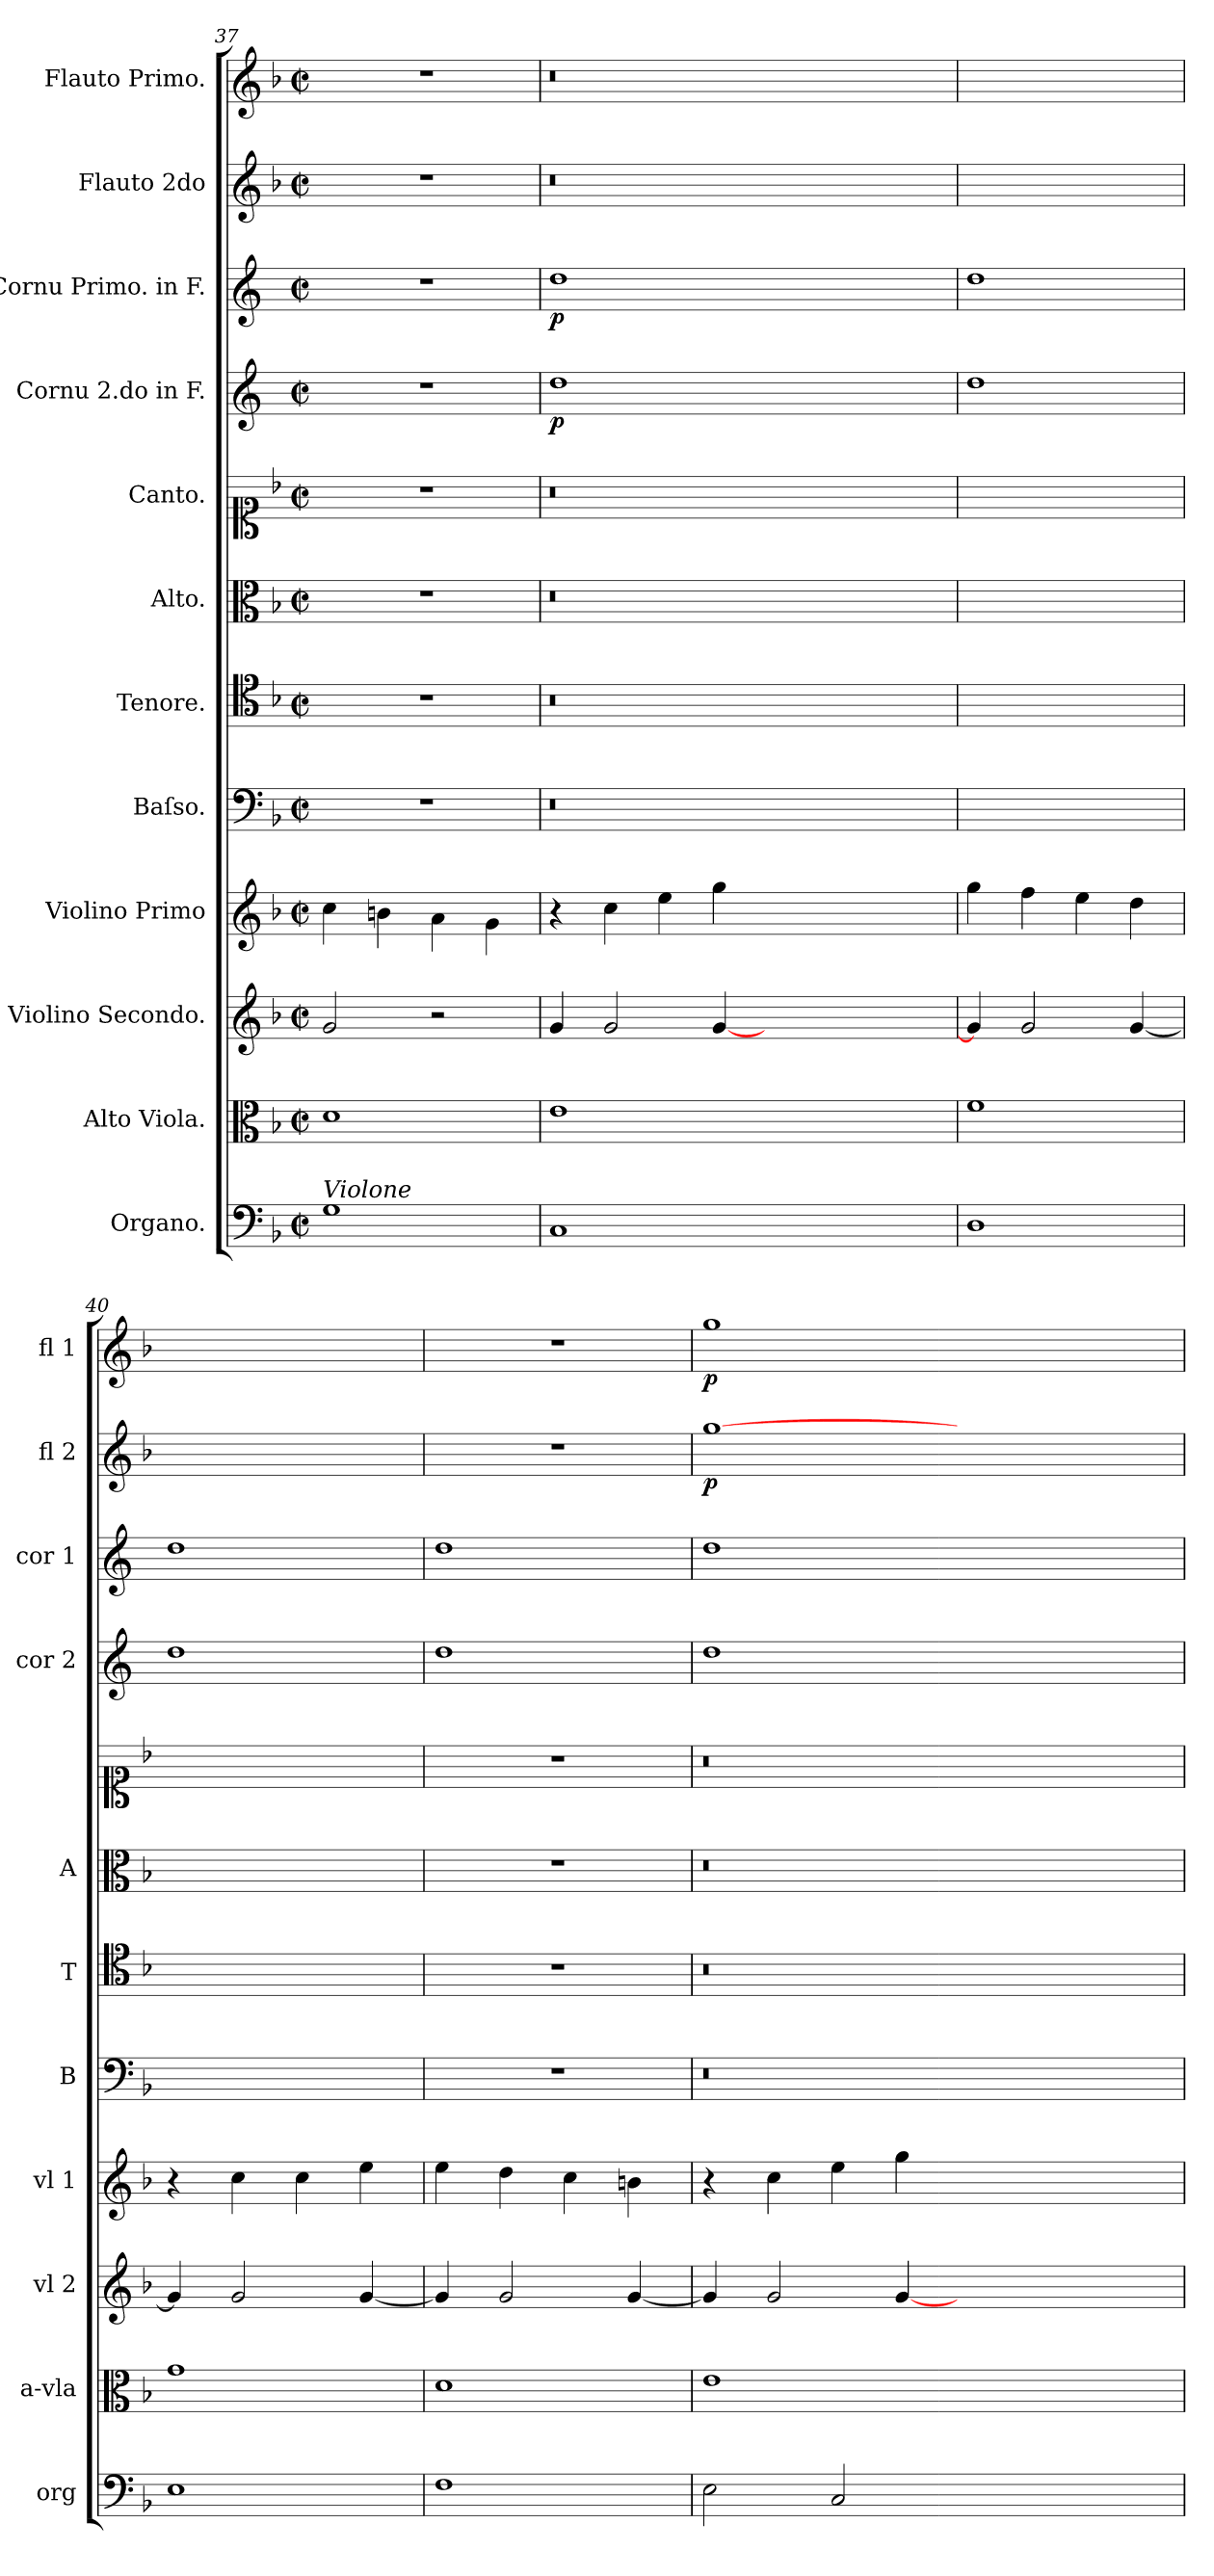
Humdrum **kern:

**kern	**dynam	**kern	**kern	**kern	**kern	**kern	**kern	**kern	**kern	**dynam	**kern	**dynam	**kern	**dynam	**kern	**dynam
*part12	*part12	*part11	*part10	*part9	*part8	*part7	*part6	*part5	*part4	*part4	*part3	*part3	*part2	*part2	*part1	*part1
*staff12	*staff12	*staff11	*staff10	*staff9	*staff8	*staff7	*staff6	*staff5	*staff4	*staff4	*staff3	*staff3	*staff2	*staff2	*staff1	*staff1
*I"Organo.	*	*I"Alto Viola.	*I"Violino Secondo.	*I"Violino Primo	*I"Baſso.	*I"Tenore.	*I"Alto.	*I"Canto.	*I"Cornu 2.do in F.	*	*I"Cornu Primo. in F.	*	*I"Flauto 2do	*	*I"Flauto Primo.	*
*I'org	*	*I'a-vla	*I'vl 2	*I'vl 1	*I'B	*I'T	*I'A	*	*I'cor 2	*	*I'cor 1	*	*I'fl 2	*	*I'fl 1	*
*clefF4	*	*clefC3	*clefG2	*clefG2	*clefF4	*clefC4	*clefC3	*clefC1	*clefG2	*	*clefG2	*	*clefG2	*	*clefG2	*
*	*	*	*	*	*	*	*	*	*ITrd4c7	*	*ITrd4c7	*	*	*	*	*
*k[b-]	*	*k[b-]	*k[b-]	*k[b-]	*k[b-]	*k[b-]	*k[b-]	*k[b-]	*k[b-]	*	*k[b-]	*	*k[b-]	*	*k[b-]	*
*F:	*	*F:	*F:	*F:	*F:	*F:	*F:	*F:	*	*	*	*	*F:	*	*F:	*
*M2/2	*	*M2/2	*M2/2	*M2/2	*M2/2	*M2/2	*M2/2	*M2/2	*M2/2	*	*M2/2	*	*M2/2	*	*M2/2	*
*met(c|)	*	*met(c|)	*met(c|)	*met(c|)	*met(c|)	*met(c|)	*met(c|)	*met(c|)	*met(c|)	*	*met(c|)	*	*met(c|)	*	*met(c|)	*
=37	=37	=37	=37	=37	=37	=37	=37	=37	=37	=37	=37	=37	=37	=37	=37	=37
!LO:TX:a:i:t=Violone	!	!	!	!	!	!	!	!	!	!	!	!	!	!	!	!
!	!LO:DY:b	!	!	!	!	!	!	!	!	!	!	!	!	!	!	!
1G/	po	1d\	2g/	4cc\	1r	1r	1r	1r	1r	.	1r	.	1r	.	1r	.
.	.	.	.	4bn\	.	.	.	.	.	.	.	.	.	.	.	.
.	.	.	2r	4a\	.	.	.	.	.	.	.	.	.	.	.	.
.	.	.	.	4g\	.	.	.	.	.	.	.	.	.	.	.	.
=38	=38	=38	=38	=38	=38	=38	=38	=38	=38	=38	=38	=38	=38	=38	=38	=38
1C/	.	1e\	4g/	4r	0.r	0.r	0.r	0.r	1g/	p	1g/	p	0.r	.	0.r	.
.	.	.	2g/	4cc\	.	.	.	.	.	.	.	.	.	.	.	.
.	.	.	.	4ee\	.	.	.	.	.	.	.	.	.	.	.	.
.	.	.	[4g/	4gg\	.	.	.	.	.	.	.	.	.	.	.	.
0ryy	.	0ryy	0ryy	0ryy	.	.	.	.	0ryy	.	0ryy	.	.	.	.	.
=39	=39	=39	=39	=39	=39	=39	=39	=39	=39	=39	=39	=39	=39	=39	=39	=39
1D/	.	1f\	4g/]	4gg\	1ryy	1ryy	1ryy	1ryy	1g/	.	1g/	.	1ryy	.	1ryy	.
.	.	.	2g/	4ff\	.	.	.	.	.	.	.	.	.	.	.	.
.	.	.	.	4ee\	.	.	.	.	.	.	.	.	.	.	.	.
.	.	.	[4g/	4dd\	.	.	.	.	.	.	.	.	.	.	.	.
=40	=40	=40	=40	=40	=40	=40	=40	=40	=40	=40	=40	=40	=40	=40	=40	=40
1E/	.	1g\	4g/]	4r	1ryy	1ryy	1ryy	1ryy	1g/	.	1g/	.	1ryy	.	1ryy	.
.	.	.	2g/	4cc\	.	.	.	.	.	.	.	.	.	.	.	.
.	.	.	.	4cc\	.	.	.	.	.	.	.	.	.	.	.	.
.	.	.	[4g/	4ee\	.	.	.	.	.	.	.	.	.	.	.	.
=41	=41	=41	=41	=41	=41	=41	=41	=41	=41	=41	=41	=41	=41	=41	=41	=41
1F/	.	1d\	4g/]	4ee\	1r	1r	1r	1r	1g/	.	1g/	.	1r	.	1r	.
.	.	.	2g/	4dd\	.	.	.	.	.	.	.	.	.	.	.	.
.	.	.	.	4cc\	.	.	.	.	.	.	.	.	.	.	.	.
.	.	.	[4g/	4bn\	.	.	.	.	.	.	.	.	.	.	.	.
=42	=42	=42	=42	=42	=42	=42	=42	=42	=42	=42	=42	=42	=42	=42	=42	=42
2E\	.	1e\	4g/]	4r	0.r	0.r	0.r	0.r	1g/	.	1g/	.	[1gg\	p	1gg\	p
.	.	.	2g/	4cc\	.	.	.	.	.	.	.	.	.	.	.	.
2C/	.	.	.	4ee\	.	.	.	.	.	.	.	.	.	.	.	.
.	.	.	[4g/	4gg\	.	.	.	.	.	.	.	.	.	.	.	.
0ryy	.	0ryy	0ryy	0ryy	.	.	.	.	0ryy	.	0ryy	.	0ryy	.	0ryy	.
=	=	=	=	=	=	=	=	=	=	=	=	=	=	=	=	=
*-	*-	*-	*-	*-	*-	*-	*-	*-	*-	*-	*-	*-	*-	*-	*-	*-
